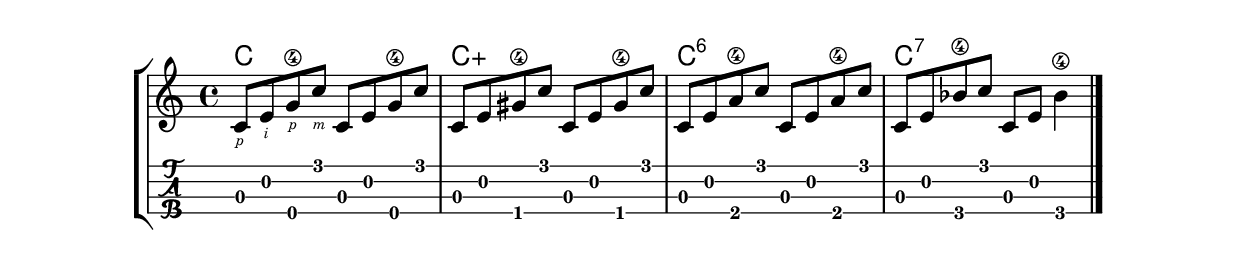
\version "2.18.2"
RH = #rightHandFinger

%--- Configuración ---%
\layout{
	\context {
		\TabStaff
		stringTunings = \stringTuning <g' c' e' a'>
	}
}

%--- Introducción de las notas ---%
notas = \relative c' {
	%---c8_\RH #1 e_\RH #2 g,_\RH #1 c'_\RH #3 c, e g, c' |---%
	c8_\RH #1 e_\RH #2 g\4_\RH #1 c_\RH #3 c, e g\4 c|
	c, e gis\4 c c, e gis\4 c |
	c, e a\4 c c, e a\4 c |
	c, e bes'\4 c c, e bes'4\4 |
	\bar "|."
}



%--- Partitura ---%
\score {
	\new StaffGroup	
	<<
			\chords {
			c1| c1:aug | c1:6 | c1:7 |
		}
		\new Staff \notas
		\new TabStaff \notas
	>>
}